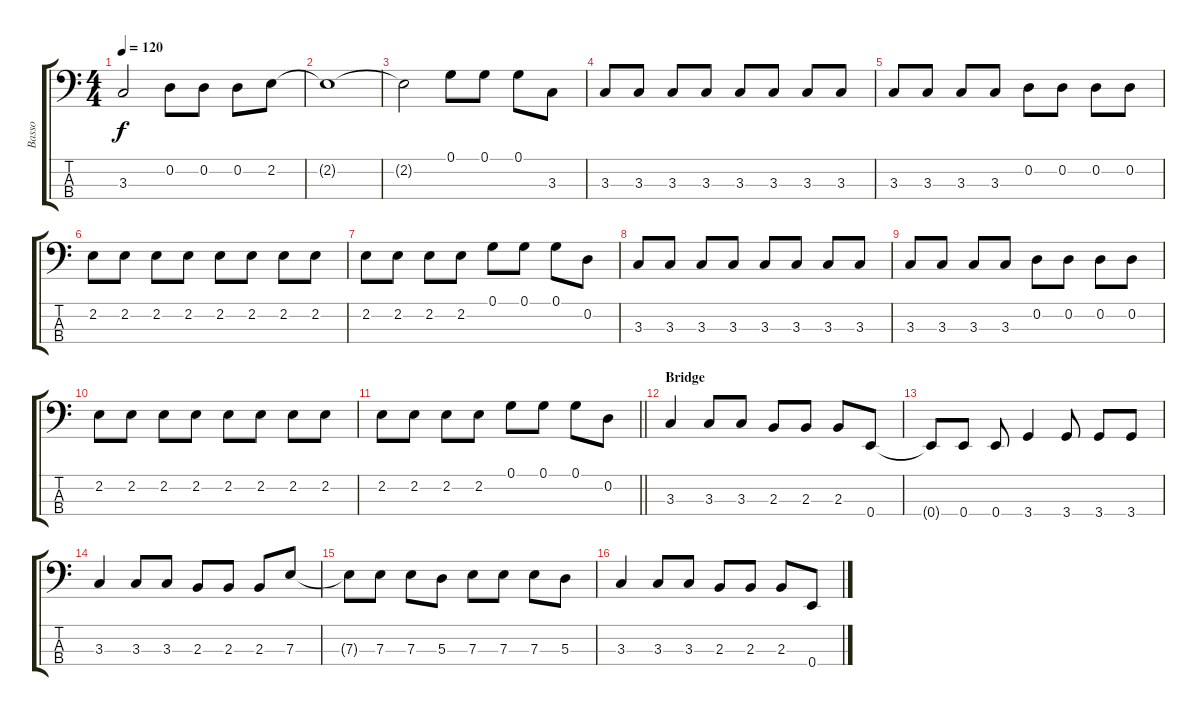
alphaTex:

\track ("Basso" "Basso") {instrument electricbassfinger}
\staff {score tabs}
\tuning (G2 D2 A1 E1) {hide}
\ts (4 4)
\tempo 120
\clef f4
\ks c
3.3{t}.2{dy f} 0.2.8 0.2.8 0.2.8 2.2.8 |
2.2{t}.1 |
2.2{t}.2 0.1.8 0.1.8 0.1.8 3.3.8 |
3.3.8 3.3.8 3.3.8 3.3.8 3.3.8 3.3.8 3.3.8 3.3.8 |
3.3.8 3.3.8 3.3.8 3.3.8 0.2.8 0.2.8 0.2.8 0.2.8 |
2.2.8 2.2.8 2.2.8 2.2.8 2.2.8 2.2.8 2.2.8 2.2.8 |
2.2.8 2.2.8 2.2.8 2.2.8 0.1.8 0.1.8 0.1.8 0.2.8 |
3.3.8 3.3.8 3.3.8 3.3.8 3.3.8 3.3.8 3.3.8 3.3.8 |
3.3.8 3.3.8 3.3.8 3.3.8 0.2.8 0.2.8 0.2.8 0.2.8 |
2.2.8 2.2.8 2.2.8 2.2.8 2.2.8 2.2.8 2.2.8 2.2.8 |
\barLineRight lightlight
2.2.8 2.2.8 2.2.8 2.2.8 0.1.8 0.1.8 0.1.8 0.2.8 |
\section ("" "Bridge")
3.3.4 3.3.8 3.3.8 2.3.8 2.3.8 2.3.8 0.4.8 |
0.4{t}.8 0.4.8 0.4.8 3.4.4 3.4.8 3.4.8 3.4.8 |
3.3.4 3.3.8 3.3.8 2.3.8 2.3.8 2.3.8 7.3.8 |
7.3{t}.8 7.3.8 7.3.8 5.3.8 7.3.8 7.3.8 7.3.8 5.3.8 |
3.3.4 3.3.8 3.3.8 2.3.8 2.3.8 2.3.8 0.4.8
